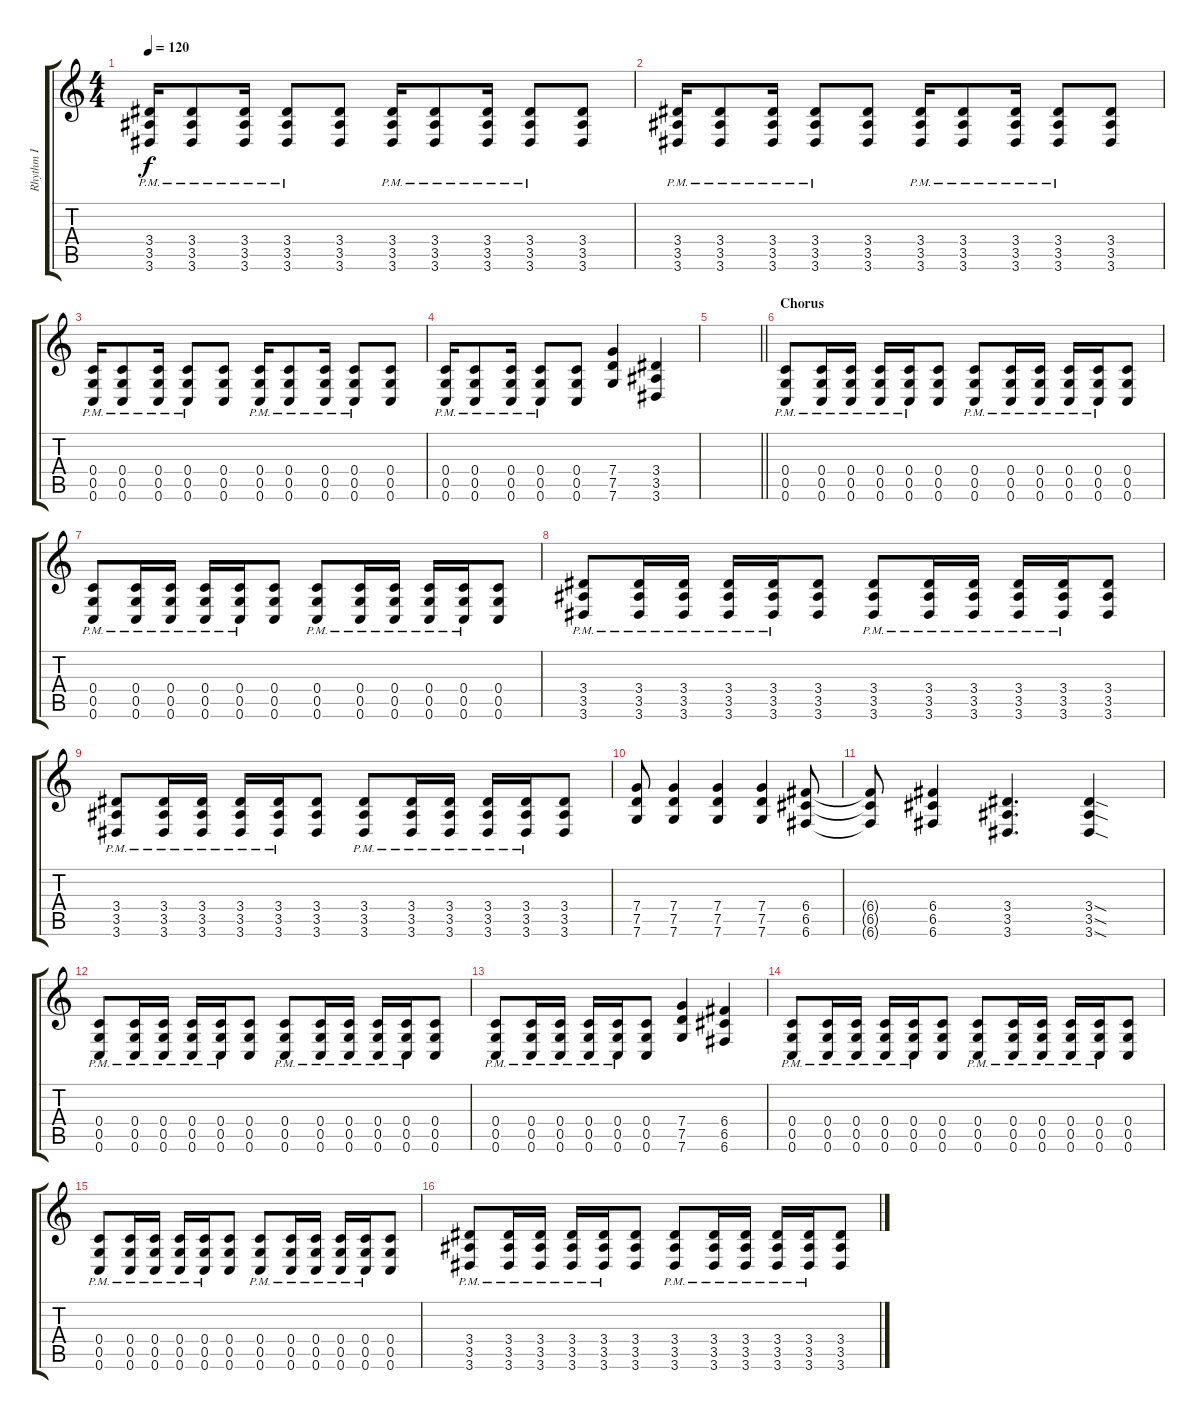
\track ("Rhythm I" "Rhythm I") {instrument distortionguitar}
\staff {score tabs}
\tuning (D4 A3 F3 C3 G2 C2) {hide}
\ts (4 4)
\tempo 120
\clef g2
\ks c
(3.4{pm} 3.5{pm} 3.6{pm}).16{dy f} (3.4{pm} 3.5{pm} 3.6{pm}).8 (3.4{pm} 3.5{pm} 3.6{pm}).16 (3.4{pm} 3.5{pm} 3.6{pm}).8 (3.4 3.5 3.6).8 (3.4{pm} 3.5{pm} 3.6{pm}).16 (3.4{pm} 3.5{pm} 3.6{pm}).8 (3.4{pm} 3.5{pm} 3.6{pm}).16 (3.4{pm} 3.5{pm} 3.6{pm}).8 (3.4 3.5 3.6).8 |
(3.4{pm} 3.5{pm} 3.6{pm}).16 (3.4{pm} 3.5{pm} 3.6{pm}).8 (3.4{pm} 3.5{pm} 3.6{pm}).16 (3.4{pm} 3.5{pm} 3.6{pm}).8 (3.4 3.5 3.6).8 (3.4{pm} 3.5{pm} 3.6{pm}).16 (3.4{pm} 3.5{pm} 3.6{pm}).8 (3.4{pm} 3.5{pm} 3.6{pm}).16 (3.4{pm} 3.5{pm} 3.6{pm}).8 (3.4 3.5 3.6).8 |
(0.4{pm} 0.5{pm} 0.6{pm}).16 (0.4{pm} 0.5{pm} 0.6{pm}).8 (0.4{pm} 0.5{pm} 0.6{pm}).16 (0.4{pm} 0.5{pm} 0.6{pm}).8 (0.4 0.5 0.6).8 (0.4{pm} 0.5{pm} 0.6{pm}).16 (0.4{pm} 0.5{pm} 0.6{pm}).8 (0.4{pm} 0.5{pm} 0.6{pm}).16 (0.4{pm} 0.5{pm} 0.6{pm}).8 (0.4 0.5 0.6).8 |
(0.4{pm} 0.5{pm} 0.6{pm}).16 (0.4{pm} 0.5{pm} 0.6{pm}).8 (0.4{pm} 0.5{pm} 0.6{pm}).16 (0.4{pm} 0.5{pm} 0.6{pm}).8 (0.4 0.5 0.6).8 (7.4 7.5 7.6).4 (3.4 3.5 3.6).4 |
\barLineRight lightlight
|
\section ("" "Chorus")
(0.4{pm} 0.5{pm} 0.6{pm}).8 (0.4{pm} 0.5{pm} 0.6{pm}).16 (0.4{pm} 0.5{pm} 0.6{pm}).16 (0.4{pm} 0.5{pm} 0.6{pm}).16 (0.4{pm} 0.5{pm} 0.6{pm}).16 (0.4 0.5 0.6).8 (0.4{pm} 0.5{pm} 0.6{pm}).8 (0.4{pm} 0.5{pm} 0.6{pm}).16 (0.4{pm} 0.5{pm} 0.6{pm}).16 (0.4{pm} 0.5{pm} 0.6{pm}).16 (0.4{pm} 0.5{pm} 0.6{pm}).16 (0.4 0.5 0.6).8 |
(0.4{pm} 0.5{pm} 0.6{pm}).8 (0.4{pm} 0.5{pm} 0.6{pm}).16 (0.4{pm} 0.5{pm} 0.6{pm}).16 (0.4{pm} 0.5{pm} 0.6{pm}).16 (0.4{pm} 0.5{pm} 0.6{pm}).16 (0.4 0.5 0.6).8 (0.4{pm} 0.5{pm} 0.6{pm}).8 (0.4{pm} 0.5{pm} 0.6{pm}).16 (0.4{pm} 0.5{pm} 0.6{pm}).16 (0.4{pm} 0.5{pm} 0.6{pm}).16 (0.4{pm} 0.5{pm} 0.6{pm}).16 (0.4 0.5 0.6).8 |
(3.4{pm} 3.5{pm} 3.6{pm}).8 (3.4{pm} 3.5{pm} 3.6{pm}).16 (3.4{pm} 3.5{pm} 3.6{pm}).16 (3.4{pm} 3.5{pm} 3.6{pm}).16 (3.4{pm} 3.5{pm} 3.6{pm}).16 (3.4 3.5 3.6).8 (3.4{pm} 3.5{pm} 3.6{pm}).8 (3.4{pm} 3.5{pm} 3.6{pm}).16 (3.4{pm} 3.5{pm} 3.6{pm}).16 (3.4{pm} 3.5{pm} 3.6{pm}).16 (3.4{pm} 3.5{pm} 3.6{pm}).16 (3.4 3.5 3.6).8 |
(3.4{pm} 3.5{pm} 3.6{pm}).8 (3.4{pm} 3.5{pm} 3.6{pm}).16 (3.4{pm} 3.5{pm} 3.6{pm}).16 (3.4{pm} 3.5{pm} 3.6{pm}).16 (3.4{pm} 3.5{pm} 3.6{pm}).16 (3.4 3.5 3.6).8 (3.4{pm} 3.5{pm} 3.6{pm}).8 (3.4{pm} 3.5{pm} 3.6{pm}).16 (3.4{pm} 3.5{pm} 3.6{pm}).16 (3.4{pm} 3.5{pm} 3.6{pm}).16 (3.4{pm} 3.5{pm} 3.6{pm}).16 (3.4 3.5 3.6).8 |
(7.4 7.5 7.6).8 (7.4 7.5 7.6).4 (7.4 7.5 7.6).4 (7.4 7.5 7.6).4 (6.4 6.5 6.6).8 |
(6.4{t} 6.5{t} 6.6{t}).8 (6.4 6.5 6.6).4 (3.4 3.5 3.6).4{d} (3.4{sod} 3.5{sod} 3.6{sod}).4 |
(0.4{pm} 0.5{pm} 0.6{pm}).8 (0.4{pm} 0.5{pm} 0.6{pm}).16 (0.4{pm} 0.5{pm} 0.6{pm}).16 (0.4{pm} 0.5{pm} 0.6{pm}).16 (0.4{pm} 0.5{pm} 0.6{pm}).16 (0.4 0.5 0.6).8 (0.4{pm} 0.5{pm} 0.6{pm}).8 (0.4{pm} 0.5{pm} 0.6{pm}).16 (0.4{pm} 0.5{pm} 0.6{pm}).16 (0.4{pm} 0.5{pm} 0.6{pm}).16 (0.4{pm} 0.5{pm} 0.6{pm}).16 (0.4 0.5 0.6).8 |
(0.4{pm} 0.5{pm} 0.6{pm}).8 (0.4{pm} 0.5{pm} 0.6{pm}).16 (0.4{pm} 0.5{pm} 0.6{pm}).16 (0.4{pm} 0.5{pm} 0.6{pm}).16 (0.4{pm} 0.5{pm} 0.6{pm}).16 (0.4 0.5 0.6).8 (7.4 7.5 7.6).4 (6.4 6.5 6.6).4 |
(0.4{pm} 0.5{pm} 0.6{pm}).8 (0.4{pm} 0.5{pm} 0.6{pm}).16 (0.4{pm} 0.5{pm} 0.6{pm}).16 (0.4{pm} 0.5{pm} 0.6{pm}).16 (0.4{pm} 0.5{pm} 0.6{pm}).16 (0.4 0.5 0.6).8 (0.4{pm} 0.5{pm} 0.6{pm}).8 (0.4{pm} 0.5{pm} 0.6{pm}).16 (0.4{pm} 0.5{pm} 0.6{pm}).16 (0.4{pm} 0.5{pm} 0.6{pm}).16 (0.4{pm} 0.5{pm} 0.6{pm}).16 (0.4 0.5 0.6).8 |
(0.4{pm} 0.5{pm} 0.6{pm}).8 (0.4{pm} 0.5{pm} 0.6{pm}).16 (0.4{pm} 0.5{pm} 0.6{pm}).16 (0.4{pm} 0.5{pm} 0.6{pm}).16 (0.4{pm} 0.5{pm} 0.6{pm}).16 (0.4 0.5 0.6).8 (0.4{pm} 0.5{pm} 0.6{pm}).8 (0.4{pm} 0.5{pm} 0.6{pm}).16 (0.4{pm} 0.5{pm} 0.6{pm}).16 (0.4{pm} 0.5{pm} 0.6{pm}).16 (0.4{pm} 0.5{pm} 0.6{pm}).16 (0.4 0.5 0.6).8 |
(3.4{pm} 3.5{pm} 3.6{pm}).8 (3.4{pm} 3.5{pm} 3.6{pm}).16 (3.4{pm} 3.5{pm} 3.6{pm}).16 (3.4{pm} 3.5{pm} 3.6{pm}).16 (3.4{pm} 3.5{pm} 3.6{pm}).16 (3.4 3.5 3.6).8 (3.4{pm} 3.5{pm} 3.6{pm}).8 (3.4{pm} 3.5{pm} 3.6{pm}).16 (3.4{pm} 3.5{pm} 3.6{pm}).16 (3.4{pm} 3.5{pm} 3.6{pm}).16 (3.4{pm} 3.5{pm} 3.6{pm}).16 (3.4 3.5 3.6).8
